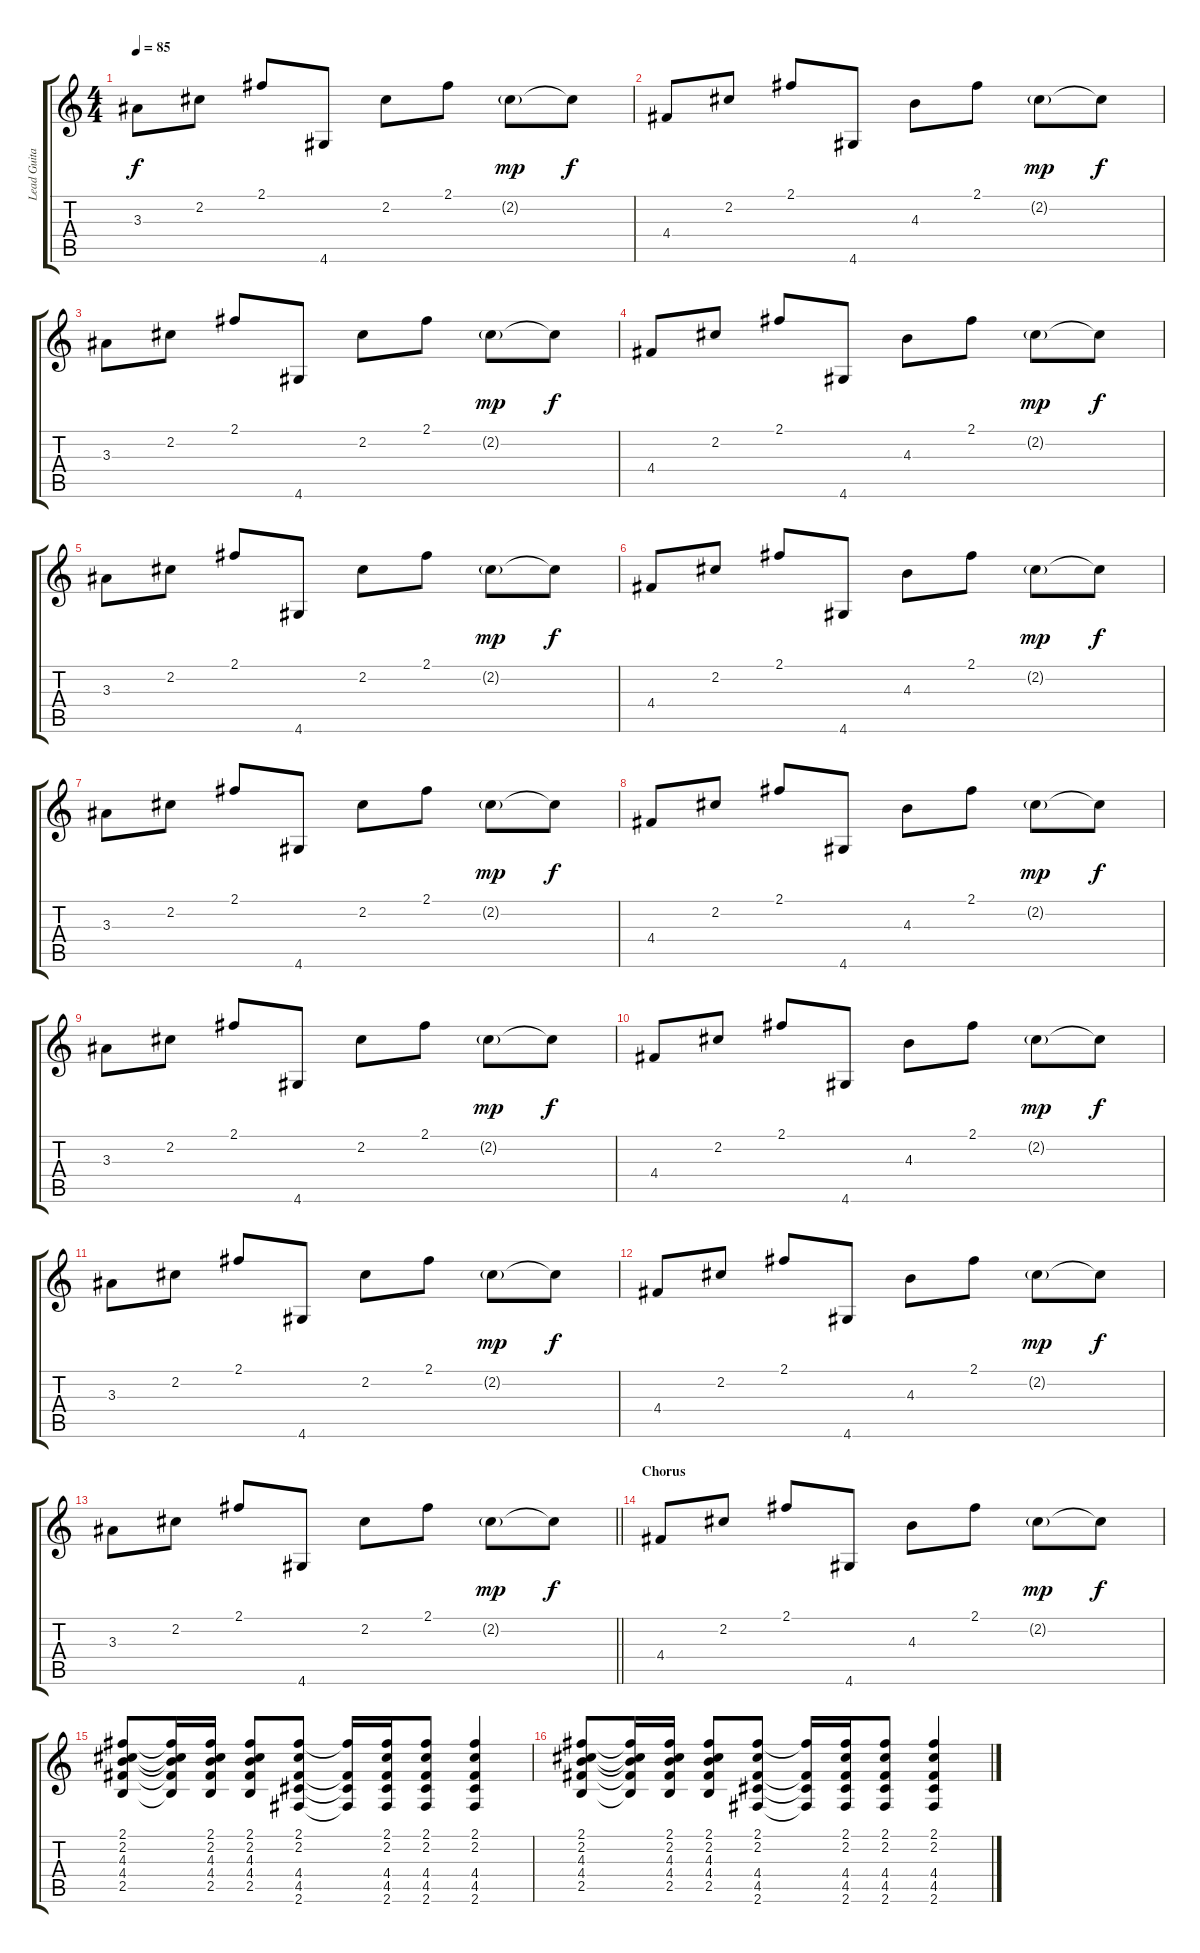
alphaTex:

\track ("Lead Guitar" "Lead Guita") {instrument acousticguitarsteel}
\staff {score tabs}
\tuning (E4 B3 G3 D3 A2 E2) {hide}
\ts (4 4)
\tempo 85
\clef g2
\ks c
3.3.8{dy f} 2.2.8 2.1.8 4.6.8 2.2.8 2.1.8 2.2{g}.8{dy mp} 2.2{t}.8{dy f} |
4.4.8 2.2.8 2.1.8 4.6.8 4.3.8 2.1.8 2.2{g}.8{dy mp} 2.2{t}.8{dy f} |
3.3.8 2.2.8 2.1.8 4.6.8 2.2.8 2.1.8 2.2{g}.8{dy mp} 2.2{t}.8{dy f} |
4.4.8 2.2.8 2.1.8 4.6.8 4.3.8 2.1.8 2.2{g}.8{dy mp} 2.2{t}.8{dy f} |
3.3.8 2.2.8 2.1.8 4.6.8 2.2.8 2.1.8 2.2{g}.8{dy mp} 2.2{t}.8{dy f} |
4.4.8 2.2.8 2.1.8 4.6.8 4.3.8 2.1.8 2.2{g}.8{dy mp} 2.2{t}.8{dy f} |
3.3.8 2.2.8 2.1.8 4.6.8 2.2.8 2.1.8 2.2{g}.8{dy mp} 2.2{t}.8{dy f} |
4.4.8 2.2.8 2.1.8 4.6.8 4.3.8 2.1.8 2.2{g}.8{dy mp} 2.2{t}.8{dy f} |
3.3.8 2.2.8 2.1.8 4.6.8 2.2.8 2.1.8 2.2{g}.8{dy mp} 2.2{t}.8{dy f} |
4.4.8 2.2.8 2.1.8 4.6.8 4.3.8 2.1.8 2.2{g}.8{dy mp} 2.2{t}.8{dy f} |
3.3.8 2.2.8 2.1.8 4.6.8 2.2.8 2.1.8 2.2{g}.8{dy mp} 2.2{t}.8{dy f} |
4.4.8 2.2.8 2.1.8 4.6.8 4.3.8 2.1.8 2.2{g}.8{dy mp} 2.2{t}.8{dy f} |
\barLineRight lightlight
3.3.8 2.2.8 2.1.8 4.6.8 2.2.8 2.1.8 2.2{g}.8{dy mp} 2.2{t}.8{dy f} |
\section ("" "Chorus")
4.4.8 2.2.8 2.1.8 4.6.8 4.3.8 2.1.8 2.2{g}.8{dy mp} 2.2{t}.8{dy f} |
(2.1 2.2 4.3 4.4 2.5).8{volume 9} (2.1{t} 2.2{t} 4.3{t} 4.4{t} 2.5{t}).16 (2.1 2.2 4.3 4.4 2.5).16 (2.1 2.2 4.3 4.4 2.5).8 (2.1 2.2 4.4 4.5 2.6).8 (2.1{t} 4.4{t} 4.5{t} 2.6{t}).16 (2.1 2.2 4.4 4.5 2.6).16 (2.1 2.2 4.4 4.5 2.6).8 (2.1 2.2 4.4 4.5 2.6).4 |
(2.1 2.2 4.3 4.4 2.5).8 (2.1{t} 2.2{t} 4.3{t} 4.4{t} 2.5{t}).16 (2.1 2.2 4.3 4.4 2.5).16 (2.1 2.2 4.3 4.4 2.5).8 (2.1 2.2 4.4 4.5 2.6).8 (2.1{t} 4.4{t} 4.5{t} 2.6{t}).16 (2.1 2.2 4.4 4.5 2.6).16 (2.1 2.2 4.4 4.5 2.6).8 (2.1 2.2 4.4 4.5 2.6).4
